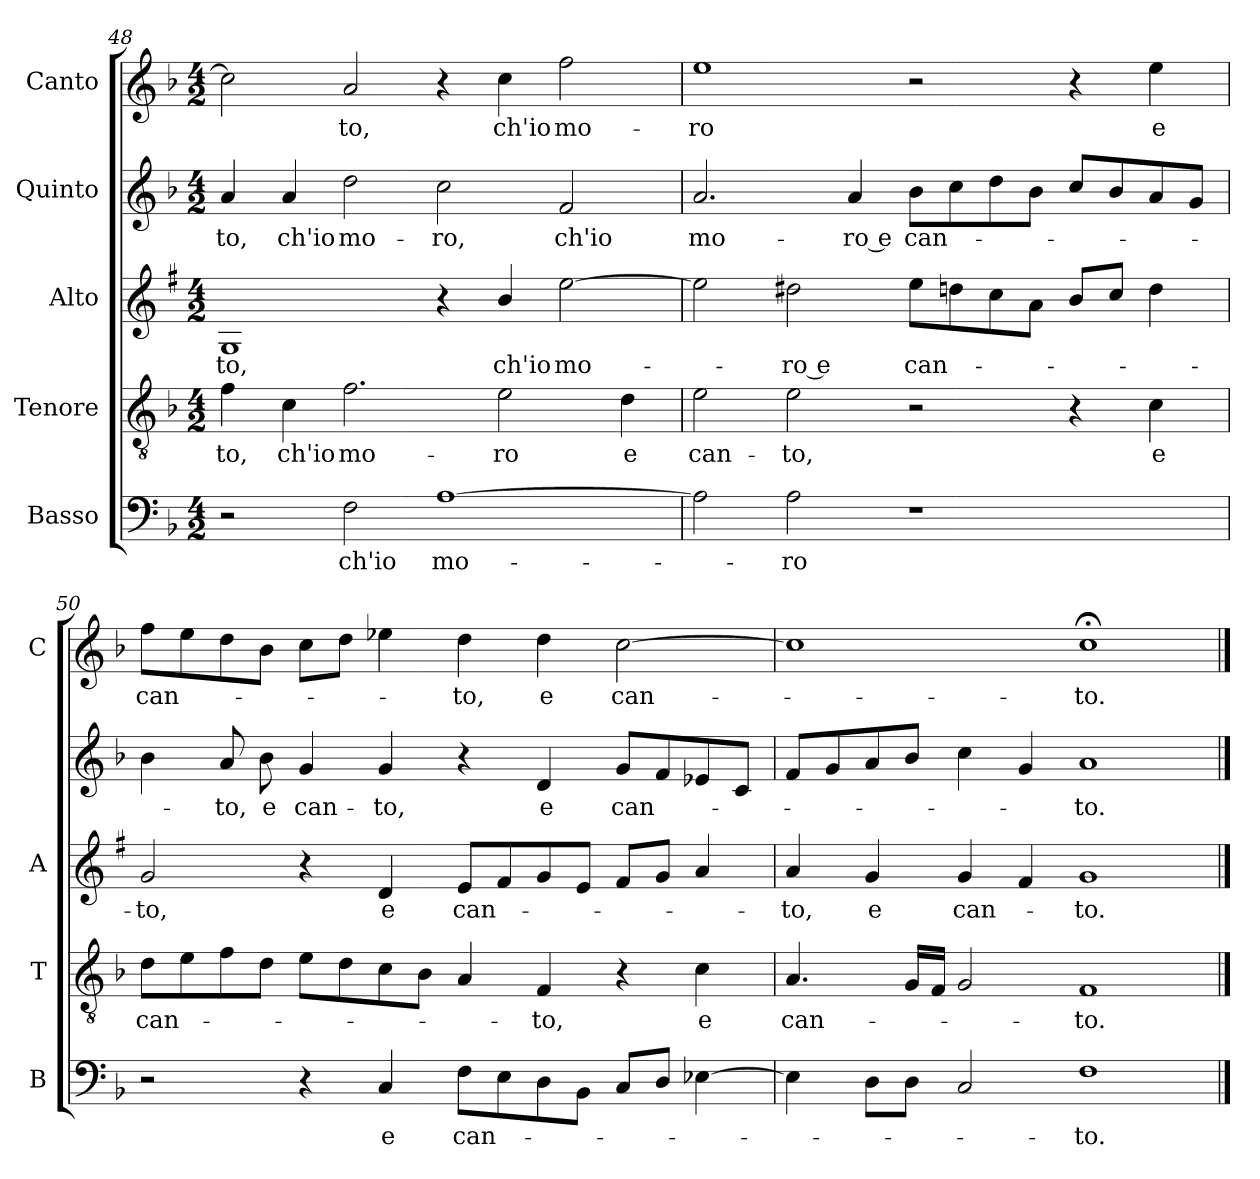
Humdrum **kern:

**kern	**text	**kern	**text	**kern	**text	**kern	**text	**kern	**text
*part5	*part5	*part4	*part4	*part3	*part3	*part2	*part2	*part1	*part1
*staff5	*staff5	*staff4	*staff4	*staff3	*staff3	*staff2	*staff2	*staff1	*staff1
*I"Basso	*	*I"Tenore	*	*I"Alto	*	*I"Quinto	*	*I"Canto	*
*I'B	*	*I'T	*	*I'A	*	*	*	*I'C	*
!!LO:PB:g=z
*clefF4	*	*clefGv2	*	*clefG2	*	*clefG2	*	*clefG2	*
*	*	*	*	*ITrd1c2	*	*	*	*	*
*k[b-]	*	*k[b-]	*	*k[b-]	*	*k[b-]	*	*k[b-]	*
*F:	*	*F:	*	*F:	*	*F:	*	*F:	*
*M4/2	*	*M4/2	*	*M4/2	*	*M4/2	*	*M4/2	*
=48	=48	=48	=48	=48	=48	=48	=48	=48	=48
!	!	!	!LO:LY:b	!	!LO:LY:b	!	!LO:LY:b	!	!
2r	.	4f\	-to,	1F	-to,	4a/	-to,	2cc\]	.
!	!	!	!LO:LY:b	!	!	!	!LO:LY:b	!	!
.	.	4c\	ch'io	.	.	4a/	ch'io	.	.
!	!LO:LY:b	!	!LO:LY:b	!	!	!	!LO:LY:b	!	!LO:LY:b
2F\	ch'io	2.f\	mo-	.	.	2dd\	mo-	2a/	-to,
!	!LO:LY:b	!	!	!	!	!	!LO:LY:b	!	!
[1A	mo-	.	.	4r	.	2cc\	-ro,	4r	.
!	!	!	!LO:LY:b	!	!LO:LY:b	!	!	!	!LO:LY:b
.	.	2e\	-ro	4a/	ch'io	.	.	4cc\	ch'io
!	!	!	!	!	!LO:LY:b	!	!LO:LY:b	!	!LO:LY:b
.	.	.	.	[2dd\	mo-	2f/	ch'io	2ff\	mo-
!	!	!	!LO:LY:b	!	!	!	!	!	!
.	.	4d\	e	.	.	.	.	.	.
=49	=49	=49	=49	=49	=49	=49	=49	=49	=49
!	!	!	!LO:LY:b	!	!	!	!LO:LY:b	!	!LO:LY:b
2A\]	.	2e\	can-	2dd\]	.	2.a/	mo-	1ee	-ro
!	!LO:LY:b	!	!LO:LY:b	!	!LO:LY:b	!	!	!	!
2A\	-ro	2e\	-to,	2cc#X\	-ro e	.	.	.	.
!	!	!	!	!	!	!	!LO:LY:b	!	!
.	.	.	.	.	.	4a/	-ro e	.	.
!	!	!	!	!	!LO:LY:b	!	!LO:LY:b	!	!
1r	.	2r	.	8dd\L	can-	8b-\L	can-	2r	.
.	.	.	.	8ccn\	.	8cc\	.	.	.
.	.	.	.	8b-\	.	8dd\	.	.	.
.	.	.	.	8g\J	.	8b-\J	.	.	.
.	.	4r	.	8a/L	.	8cc/L	.	4r	.
.	.	.	.	8b-/J	.	8b-/	.	.	.
!	!	!	!LO:LY:b	!	!	!	!	!	!LO:LY:b
.	.	4c\	e	4cc\	.	8a/	.	4ee\	e
.	.	.	.	.	.	8g/J	.	.	.
=50	=50	=50	=50	=50	=50	=50	=50	=50	=50
!	!	!	!LO:LY:b	!	!LO:LY:b	!	!	!	!LO:LY:b
2r	.	8d\L	can-	2f/	-to,	4b-\	.	8ff\L	can-
.	.	8e\	.	.	.	.	.	8ee\	.
!	!	!	!	!	!	!	!LO:LY:b	!	!
.	.	8f\	.	.	.	8a/	-to,	8dd\	.
!	!	!	!	!	!	!	!LO:LY:b	!	!
.	.	8d\J	.	.	.	8b-\	e	8b-\J	.
!	!	!	!	!	!	!	!LO:LY:b	!	!
4r	.	8e\L	.	4r	.	4g/	can-	8cc\L	.
.	.	8d\	.	.	.	.	.	8dd\J	.
!	!LO:LY:b	!	!	!	!LO:LY:b	!	!LO:LY:b	!	!
4C/	e	8c\	.	4c/	e	4g/	-to,	4ee-X\	.
.	.	8B-\J	.	.	.	.	.	.	.
!	!LO:LY:b	!	!	!	!LO:LY:b	!	!	!	!LO:LY:b
8F\L	can-	4A/	.	8d/L	can-	4r	.	4dd\	-to,
8E\	.	.	.	8e/	.	.	.	.	.
!	!	!	!LO:LY:b	!	!	!	!LO:LY:b	!	!LO:LY:b
8D\	.	4F/	-to,	8f/	.	4d/	e	4dd\	e
8BB-\J	.	.	.	8d/J	.	.	.	.	.
!	!	!	!	!	!	!	!LO:LY:b	!	!LO:LY:b
8C/L	.	4r	.	8e/L	.	8g/L	can-	[2cc\	can-
8D/J	.	.	.	8f/J	.	8f/	.	.	.
!	!	!	!LO:LY:b	!	!	!	!	!	!
[4E-X\	.	4c\	e	4g/	.	8e-X/	.	.	.
.	.	.	.	.	.	8c/J	.	.	.
=51	=51	=51	=51	=51	=51	=51	=51	=51	=51
!	!	!	!LO:LY:b	!	!LO:LY:b	!	!	!	!
4E-\]	.	4.A/	can-	4g/	-to,	8f/L	.	1cc]	.
.	.	.	.	.	.	8g/	.	.	.
!	!	!	!	!	!LO:LY:b	!	!	!	!
8D\L	.	.	.	4f/	e	8a/	.	.	.
8D\J	.	16G/LL	.	.	.	8b-/J	.	.	.
.	.	16F/JJ	.	.	.	.	.	.	.
!	!	!	!	!	!LO:LY:b	!	!	!	!
2C/	.	2G/	.	4f/	can-	4cc\	.	.	.
.	.	.	.	4e/	.	4g/	.	.	.
!	!LO:LY:b	!	!LO:LY:b	!	!LO:LY:b	!	!LO:LY:b	!	!LO:LY:b
1F	-to.	1F	-to.	1f	-to.	1a	-to.	1cc;<	-to.
==	==	==	==	==	==	==	==	==	==
*-	*-	*-	*-	*-	*-	*-	*-	*-	*-
